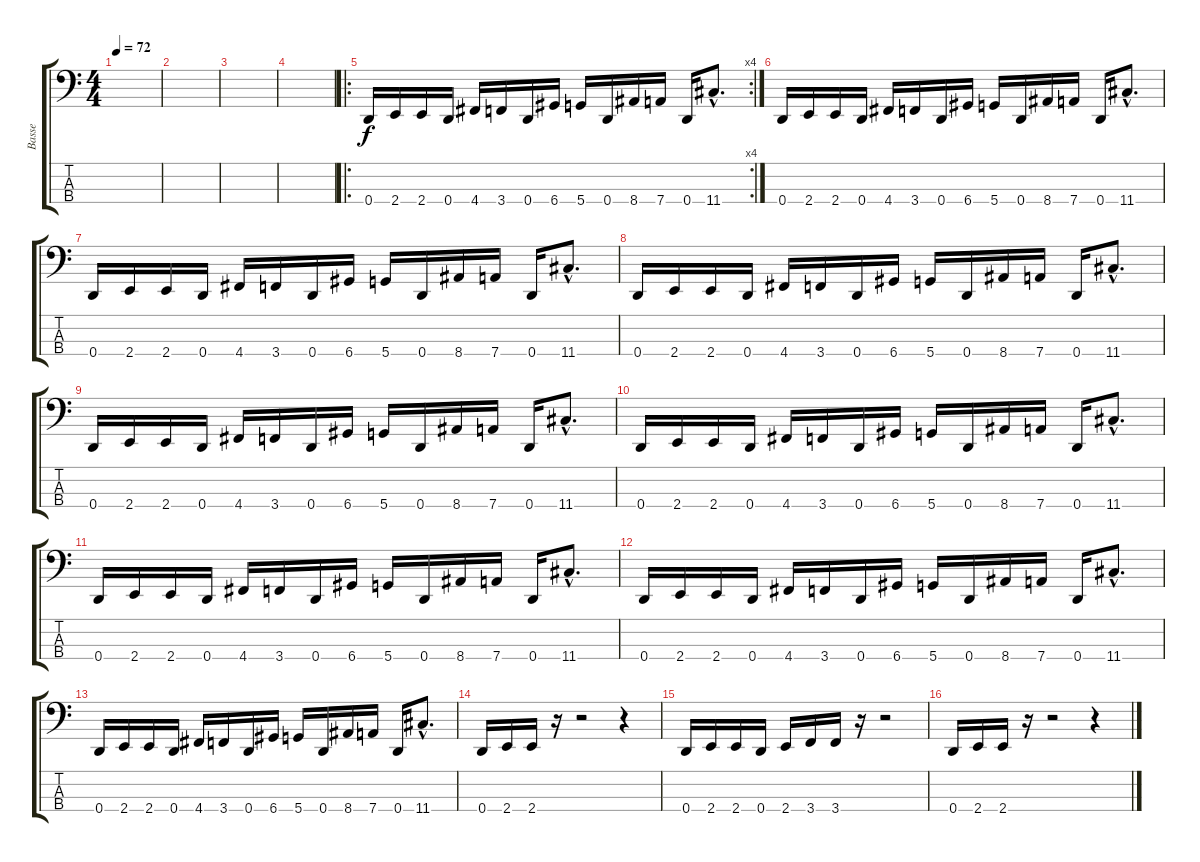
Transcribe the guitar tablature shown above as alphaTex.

\track ("Basse" "Basse") {instrument electricbasspick}
\staff {score tabs}
\tuning (G2 D2 A1 D1) {hide}
\ts (4 4)
\tempo 72
\clef f4
\ks c
|
|
|
|
\ro
\rc 4
0.4.16 2.4.16 2.4.16 0.4.16 4.4.16 3.4.16 0.4.16 6.4.16 5.4.16 0.4.16 8.4.16 7.4.16 0.4.16 11.4{hac}.8{d} |
0.4.16 2.4.16 2.4.16 0.4.16 4.4.16 3.4.16 0.4.16 6.4.16 5.4.16 0.4.16 8.4.16 7.4.16 0.4.16 11.4{hac}.8{d} |
0.4.16 2.4.16 2.4.16 0.4.16 4.4.16 3.4.16 0.4.16 6.4.16 5.4.16 0.4.16 8.4.16 7.4.16 0.4.16 11.4{hac}.8{d} |
0.4.16 2.4.16 2.4.16 0.4.16 4.4.16 3.4.16 0.4.16 6.4.16 5.4.16 0.4.16 8.4.16 7.4.16 0.4.16 11.4{hac}.8{d} |
0.4.16 2.4.16 2.4.16 0.4.16 4.4.16 3.4.16 0.4.16 6.4.16 5.4.16 0.4.16 8.4.16 7.4.16 0.4.16 11.4{hac}.8{d} |
0.4.16 2.4.16 2.4.16 0.4.16 4.4.16 3.4.16 0.4.16 6.4.16 5.4.16 0.4.16 8.4.16 7.4.16 0.4.16 11.4{hac}.8{d} |
0.4.16 2.4.16 2.4.16 0.4.16 4.4.16 3.4.16 0.4.16 6.4.16 5.4.16 0.4.16 8.4.16 7.4.16 0.4.16 11.4{hac}.8{d} |
0.4.16 2.4.16 2.4.16 0.4.16 4.4.16 3.4.16 0.4.16 6.4.16 5.4.16 0.4.16 8.4.16 7.4.16 0.4.16 11.4{hac}.8{d} |
0.4.16 2.4.16 2.4.16 0.4.16 4.4.16 3.4.16 0.4.16 6.4.16 5.4.16 0.4.16 8.4.16 7.4.16 0.4.16 11.4{hac}.8{d} |
0.4.16 2.4.16 2.4.16 r.16 r.2 r.4 |
0.4.16 2.4.16 2.4.16 0.4.16 2.4.16 3.4.16 3.4.16 r.16 r.2 |
0.4.16 2.4.16 2.4.16 r.16 r.2 r.4
